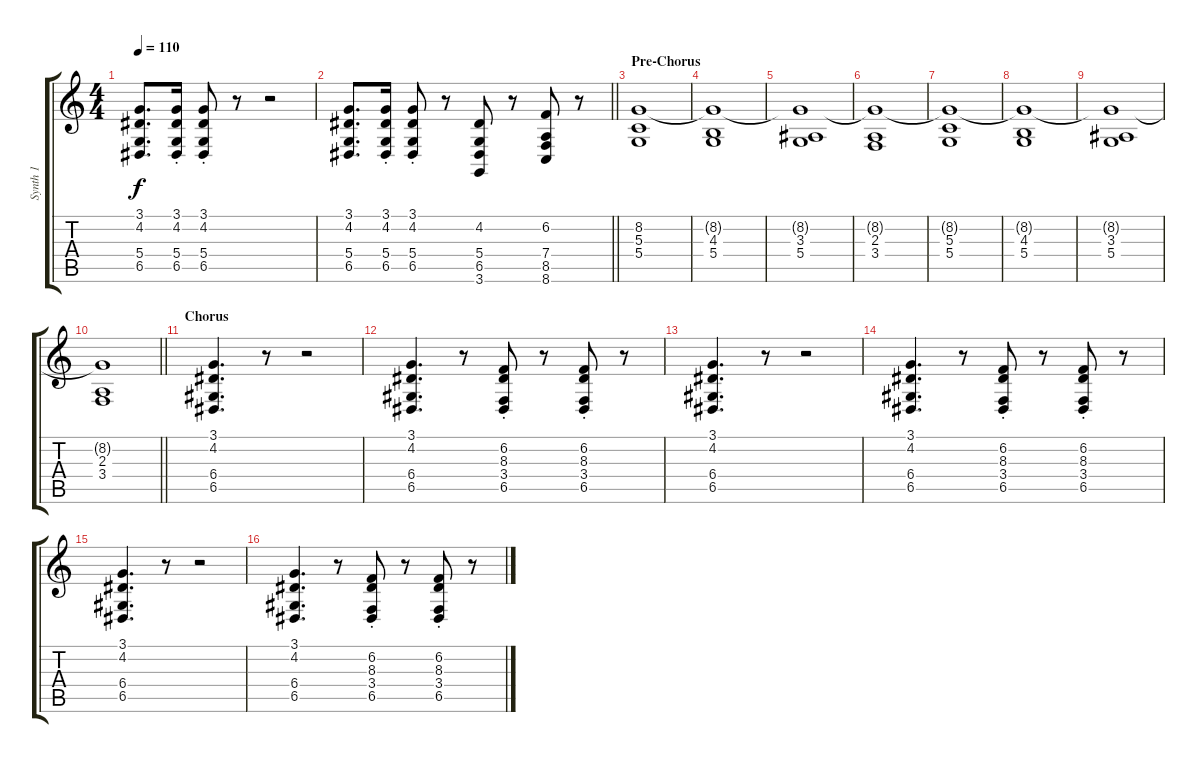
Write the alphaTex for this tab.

\track ("Synth 1" "Synth 1") {instrument lead2sawtooth}
\staff {score tabs}
\tuning (E4 B3 G3 D3 A2 E2) {hide}
\ts (4 4)
\tempo 110
\clef g2
\ks c
(3.1 4.2 5.4 6.5).8{d dy f} (3.1{st} 4.2{st} 5.4{st} 6.5{st}).16 (3.1{st} 4.2{st} 5.4{st} 6.5{st}).8 r.8 r.2 |
\barLineRight lightlight
(3.1 4.2 5.4 6.5).8{d} (3.1{st} 4.2{st} 5.4{st} 6.5{st}).16 (3.1{st} 4.2{st} 5.4{st} 6.5{st}).8 r.8 (4.2 5.4 6.5 3.6).8 r.8 (6.2 7.4 8.5 8.6).8 r.8 |
\section ("" "Pre-Chorus")
(8.2 5.3 5.4).1 |
(8.2{t} 4.3 5.4).1 |
(8.2{t} 3.3 5.4).1 |
(8.2{t} 2.3 3.4).1 |
(8.2{t} 5.3 5.4).1 |
(8.2{t} 4.3 5.4).1 |
(8.2{t} 3.3 5.4).1 |
\barLineRight lightlight
(8.2{t} 2.3 3.4).1 |
\section ("" "Chorus")
(3.1 4.2 6.4 6.5).4{d} r.8 r.2 |
(3.1 4.2 6.4 6.5).4{d} r.8 (6.2{st} 8.3{st} 3.4{st} 6.5{st}).8 r.8 (6.2{st} 8.3{st} 3.4{st} 6.5{st}).8 r.8 |
(3.1 4.2 6.4 6.5).4{d} r.8 r.2 |
(3.1 4.2 6.4 6.5).4{d} r.8 (6.2{st} 8.3{st} 3.4{st} 6.5{st}).8 r.8 (6.2{st} 8.3{st} 3.4{st} 6.5{st}).8 r.8 |
(3.1 4.2 6.4 6.5).4{d} r.8 r.2 |
(3.1 4.2 6.4 6.5).4{d} r.8 (6.2{st} 8.3{st} 3.4{st} 6.5{st}).8 r.8 (6.2{st} 8.3{st} 3.4{st} 6.5{st}).8 r.8
